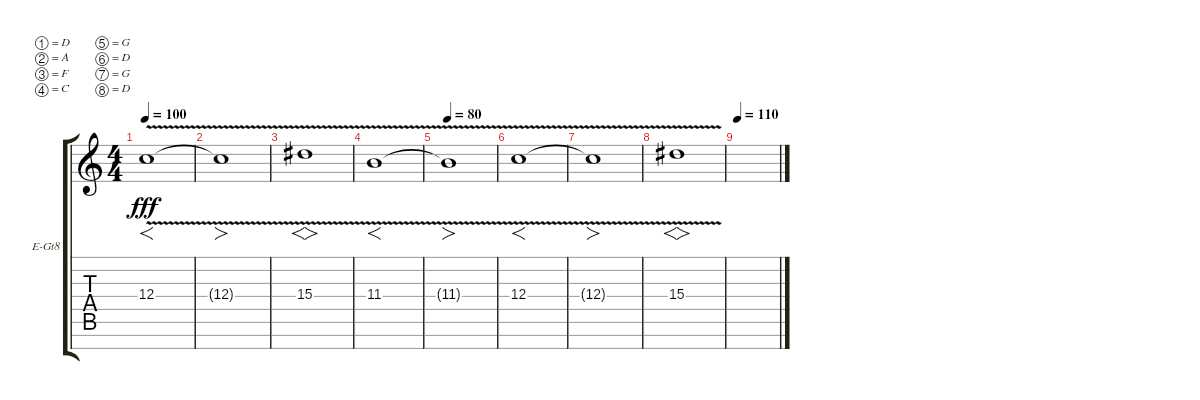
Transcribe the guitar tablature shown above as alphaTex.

\bracketExtendMode groupsimilarinstruments
\firstSystemTrackNameOrientation horizontal
\otherSystemsTrackNameOrientation horizontal
\track ("Reverb" "E-Gt8") {instrument overdrivenguitar}
\staff {score tabs}
\tuning (D4 A3 F3 C3 G2 D2 G1 D1)
\ts (4 4)
\tempo 100
\clef g2
\ks c
12.4{v}.1{f dy fff} |
12.4{v t}.1{fo} |
15.4{v}.1{vs} |
11.4{v}.1{f} |
\tempo 80
11.4{v t}.1{fo} |
12.4{v}.1{f} |
12.4{v t}.1{fo} |
15.4{v}.1{vs} |
\tempo 110
